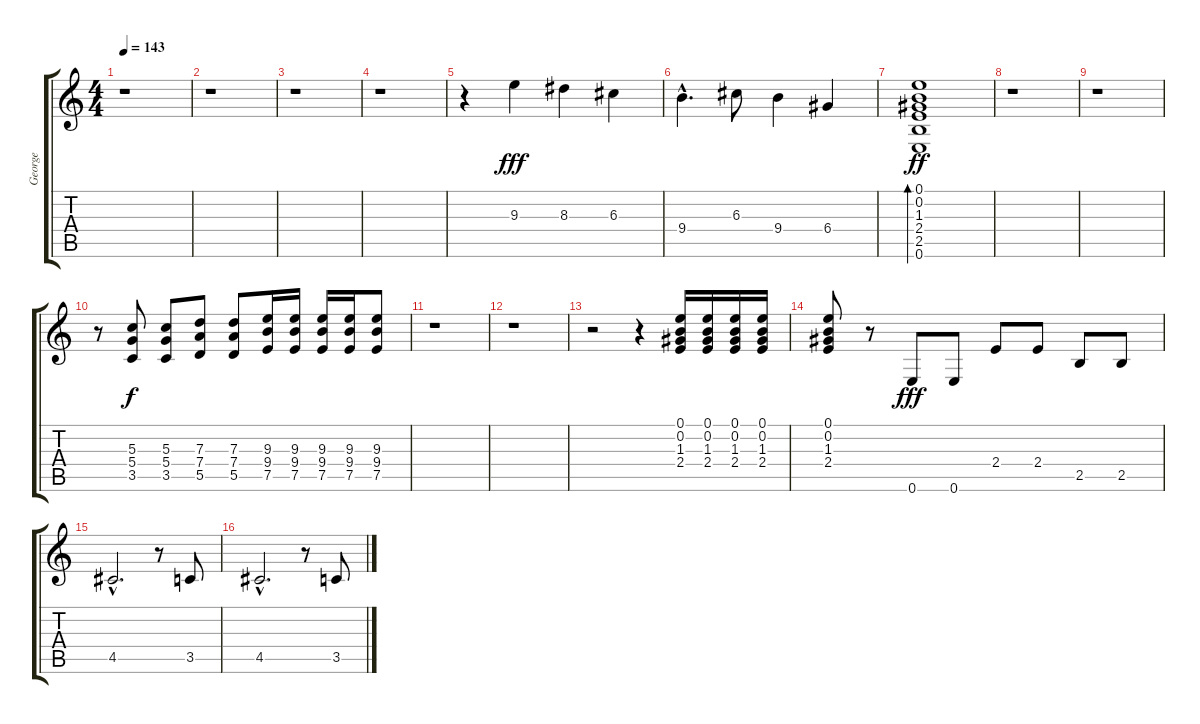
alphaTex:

\track ("George" "George") {instrument electricguitarclean}
\staff {score tabs}
\tuning (E4 B3 G3 D3 A2 E2) {hide}
\ts (4 4)
\tempo 143
\clef g2
\ks c
r.1{dy f} |
r.1 |
r.1 |
r.1 |
r.4 9.3.4{dy fff} 8.3.4 6.3.4 |
9.4{hac}.4{d} 6.3.8 9.4.4 6.4.4 |
(0.1 0.2 1.3 2.4 2.5 0.6).1{bd 30 dy ff} |
r.1 |
r.1 |
r.8 (5.3 5.4 3.5).8{dy f} (5.3 5.4 3.5).8 (7.3 7.4 5.5).8 (7.3 7.4 5.5).8 (9.3 9.4 7.5).16 (9.3 9.4 7.5).16 (9.3 9.4 7.5).16 (9.3 9.4 7.5).16 (9.3 9.4 7.5).8 |
r.1 |
r.1 |
r.2 r.4 (0.1 0.2 1.3 2.4).16 (0.1 0.2 1.3 2.4).16 (0.1 0.2 1.3 2.4).16 (0.1 0.2 1.3 2.4).16 |
(0.1 0.2 1.3 2.4).8 r.8 0.6.8{dy fff} 0.6.8 2.4.8 2.4.8 2.5.8 2.5.8 |
4.5{hac}.2{d} r.8 3.5.8 |
4.5{hac}.2{d} r.8 3.5.8
